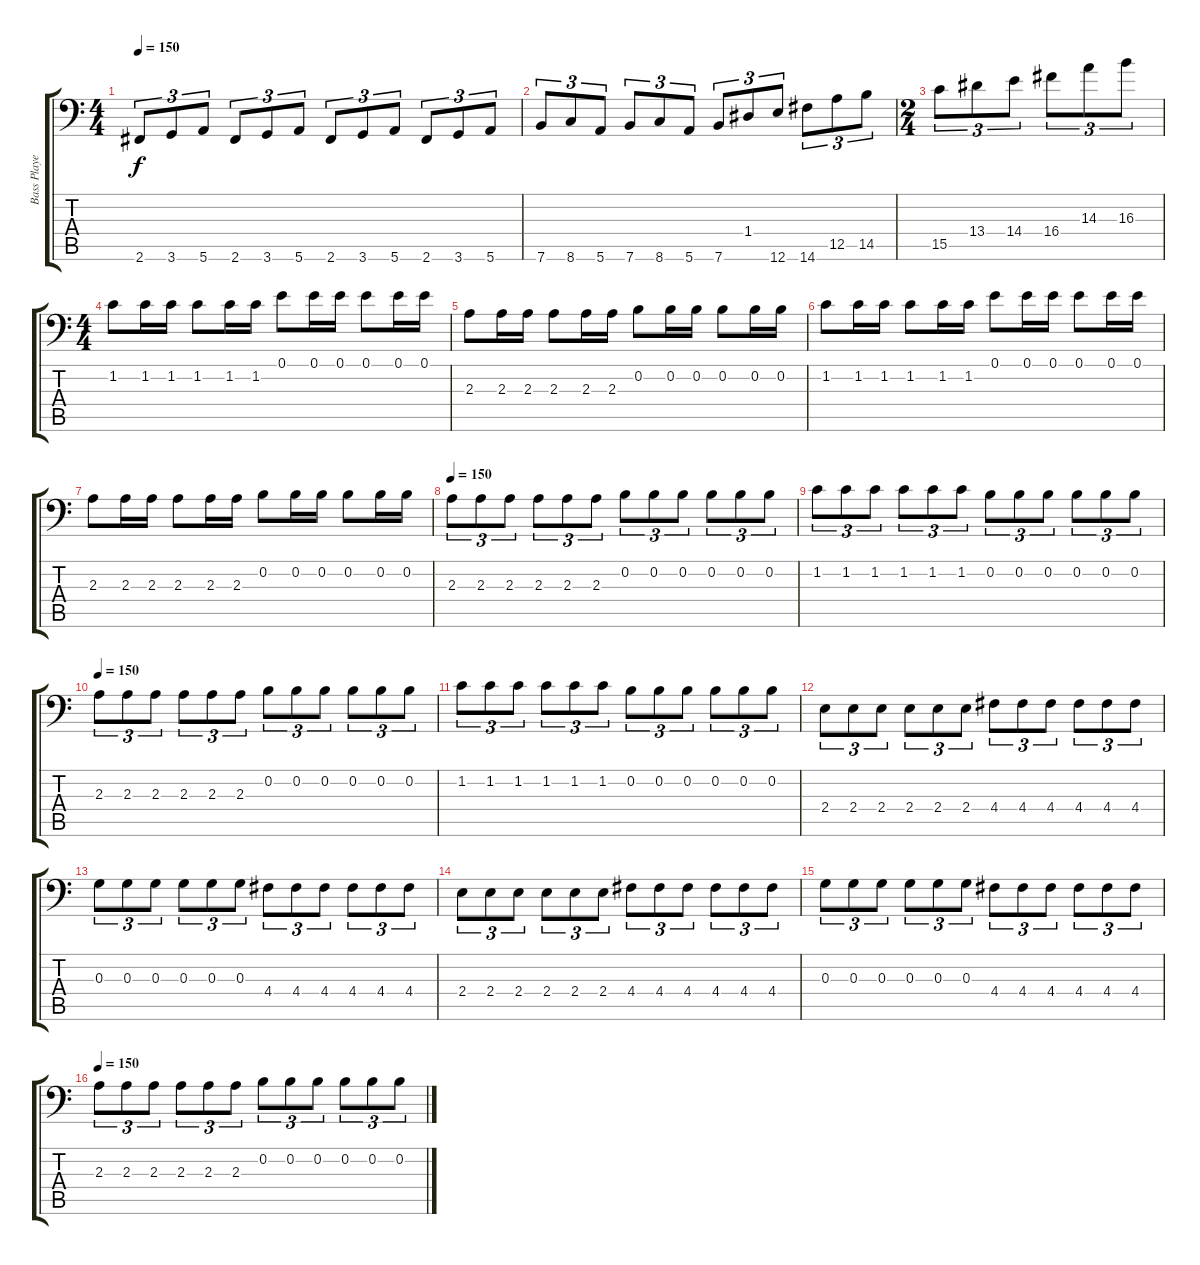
\track ("Bass Player" "Bass Playe") {instrument electricbassfinger}
\staff {score tabs}
\tuning (E3 B2 G2 D2 A1 E1) {hide}
\ts (4 4)
\tempo 150
\clef f4
\ks c
2.6.8{tu (3 2) dy f} 3.6.8{tu (3 2)} 5.6.8{tu (3 2)} 2.6.8{tu (3 2)} 3.6.8{tu (3 2)} 5.6.8{tu (3 2)} 2.6.8{tu (3 2)} 3.6.8{tu (3 2)} 5.6.8{tu (3 2)} 2.6.8{tu (3 2)} 3.6.8{tu (3 2)} 5.6.8{tu (3 2)} |
7.6.8{tu (3 2)} 8.6.8{tu (3 2)} 5.6.8{tu (3 2)} 7.6.8{tu (3 2)} 8.6.8{tu (3 2)} 5.6.8{tu (3 2)} 7.6.8{tu (3 2)} 1.4.8{tu (3 2)} 12.6.8{tu (3 2)} 14.6.8{tu (3 2)} 12.5.8{tu (3 2)} 14.5.8{tu (3 2)} |
\ts (2 4)
15.5.8{tu (3 2)} 13.4.8{tu (3 2)} 14.4.8{tu (3 2)} 16.4.8{tu (3 2)} 14.3.8{tu (3 2)} 16.3.8{tu (3 2)} |
\ts (4 4)
1.2.8 1.2.16 1.2.16 1.2.8 1.2.16 1.2.16 0.1.8 0.1.16 0.1.16 0.1.8 0.1.16 0.1.16 |
2.3.8 2.3.16 2.3.16 2.3.8 2.3.16 2.3.16 0.2.8 0.2.16 0.2.16 0.2.8 0.2.16 0.2.16 |
1.2.8 1.2.16 1.2.16 1.2.8 1.2.16 1.2.16 0.1.8 0.1.16 0.1.16 0.1.8 0.1.16 0.1.16 |
2.3.8 2.3.16 2.3.16 2.3.8 2.3.16 2.3.16 0.2.8 0.2.16 0.2.16 0.2.8 0.2.16 0.2.16 |
\tempo 150
2.3.8{tu (3 2)} 2.3.8{tu (3 2)} 2.3.8{tu (3 2)} 2.3.8{tu (3 2)} 2.3.8{tu (3 2)} 2.3.8{tu (3 2)} 0.2.8{tu (3 2)} 0.2.8{tu (3 2)} 0.2.8{tu (3 2)} 0.2.8{tu (3 2)} 0.2.8{tu (3 2)} 0.2.8{tu (3 2)} |
1.2.8{tu (3 2)} 1.2.8{tu (3 2)} 1.2.8{tu (3 2)} 1.2.8{tu (3 2)} 1.2.8{tu (3 2)} 1.2.8{tu (3 2)} 0.2.8{tu (3 2)} 0.2.8{tu (3 2)} 0.2.8{tu (3 2)} 0.2.8{tu (3 2)} 0.2.8{tu (3 2)} 0.2.8{tu (3 2)} |
\tempo 150
2.3.8{tu (3 2)} 2.3.8{tu (3 2)} 2.3.8{tu (3 2)} 2.3.8{tu (3 2)} 2.3.8{tu (3 2)} 2.3.8{tu (3 2)} 0.2.8{tu (3 2)} 0.2.8{tu (3 2)} 0.2.8{tu (3 2)} 0.2.8{tu (3 2)} 0.2.8{tu (3 2)} 0.2.8{tu (3 2)} |
1.2.8{tu (3 2)} 1.2.8{tu (3 2)} 1.2.8{tu (3 2)} 1.2.8{tu (3 2)} 1.2.8{tu (3 2)} 1.2.8{tu (3 2)} 0.2.8{tu (3 2)} 0.2.8{tu (3 2)} 0.2.8{tu (3 2)} 0.2.8{tu (3 2)} 0.2.8{tu (3 2)} 0.2.8{tu (3 2)} |
2.4.8{tu (3 2)} 2.4.8{tu (3 2)} 2.4.8{tu (3 2)} 2.4.8{tu (3 2)} 2.4.8{tu (3 2)} 2.4.8{tu (3 2)} 4.4.8{tu (3 2)} 4.4.8{tu (3 2)} 4.4.8{tu (3 2)} 4.4.8{tu (3 2)} 4.4.8{tu (3 2)} 4.4.8{tu (3 2)} |
0.3.8{tu (3 2)} 0.3.8{tu (3 2)} 0.3.8{tu (3 2)} 0.3.8{tu (3 2)} 0.3.8{tu (3 2)} 0.3.8{tu (3 2)} 4.4.8{tu (3 2)} 4.4.8{tu (3 2)} 4.4.8{tu (3 2)} 4.4.8{tu (3 2)} 4.4.8{tu (3 2)} 4.4.8{tu (3 2)} |
2.4.8{tu (3 2)} 2.4.8{tu (3 2)} 2.4.8{tu (3 2)} 2.4.8{tu (3 2)} 2.4.8{tu (3 2)} 2.4.8{tu (3 2)} 4.4.8{tu (3 2)} 4.4.8{tu (3 2)} 4.4.8{tu (3 2)} 4.4.8{tu (3 2)} 4.4.8{tu (3 2)} 4.4.8{tu (3 2)} |
0.3.8{tu (3 2)} 0.3.8{tu (3 2)} 0.3.8{tu (3 2)} 0.3.8{tu (3 2)} 0.3.8{tu (3 2)} 0.3.8{tu (3 2)} 4.4.8{tu (3 2)} 4.4.8{tu (3 2)} 4.4.8{tu (3 2)} 4.4.8{tu (3 2)} 4.4.8{tu (3 2)} 4.4.8{tu (3 2)} |
\tempo 150
2.3.8{tu (3 2)} 2.3.8{tu (3 2)} 2.3.8{tu (3 2)} 2.3.8{tu (3 2)} 2.3.8{tu (3 2)} 2.3.8{tu (3 2)} 0.2.8{tu (3 2)} 0.2.8{tu (3 2)} 0.2.8{tu (3 2)} 0.2.8{tu (3 2)} 0.2.8{tu (3 2)} 0.2.8{tu (3 2)}
